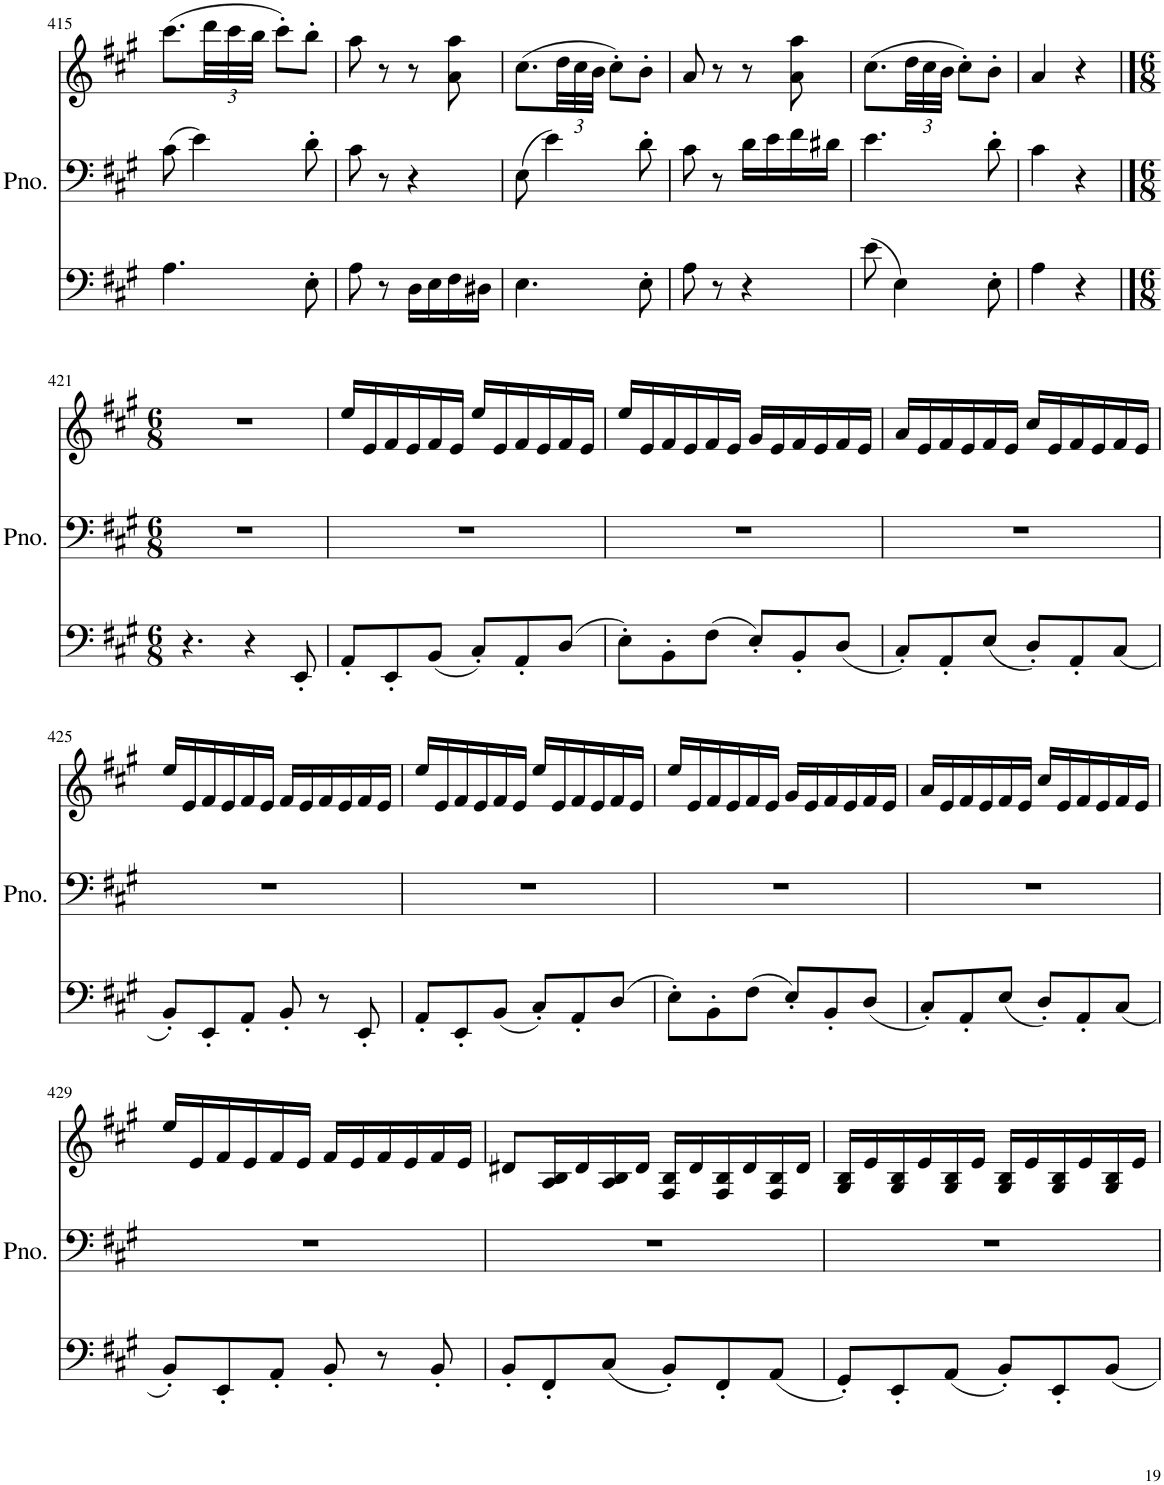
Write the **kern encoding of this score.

**kern	**kern	**kern
*part1	*part1	*part1
*staff3	*staff2	*staff1
*I"Piano	*	*
*I'Pno.	*	*
!!LO:PB:g=z
*clefF4	*clefF4	*clefG2
*k[f#c#g#]	*k[f#c#g#]	*k[f#c#g#]
*M2/4	*M2/4	*M2/4
=415	=415	=415
4.A\	8c#\	(8.ccc#\L
.	4e\	.
*	*	*Xbrackettup
.	.	48ddd\LL
.	.	48ccc#\
.	.	48bb\JJJ
.	.	8ccc#'\L)
8E'\	8d'\	8bb'\J
=416	=416	=416
8A\	8c#\	8aa\
8r	8r	8r
16D\LL	4r	8r
16E\	.	.
16F#\	.	8a\ 8aa\
16D#X\JJ	.	.
=417	=417	=417
4.E\	8E\	(8.cc#\L
.	4e\	.
.	.	48dd\LL
.	.	48cc#\
.	.	48b\JJJ
.	.	8cc#'\L)
8E'\	8d'\	8b'\J
=418	=418	=418
8A\	8c#\	8a/
8r	8r	8r
4r	16d\LL	8r
.	16e\	.
.	16f#\	8a\ 8aa\
.	16d#X\JJ	.
=419	=419	=419
8e\	4.e\	(8.cc#\L
4E\	.	.
.	.	48dd\LL
.	.	48cc#\
.	.	48b\JJJ
.	.	8cc#'\L)
8E'\	8d'\	8b'\J
=420	=420	=420
4A\	4c#\	4a/
4r	4r	4r
!!LO:LB:g=z
==421	==421	==421
*M6/8	*M6/8	*M6/8
4.r	2.r	2.r
4r	.	.
8EE'/	.	.
=422	=422	=422
8AA'/L	2.r	16ee/LL
.	.	16e/
8EE'/	.	16f#/
.	.	16e/
8BB/J	.	16f#/
.	.	16e/JJ
8C#'/L	.	16ee/LL
.	.	16e/
8AA'/	.	16f#/
.	.	16e/
8D/J	.	16f#/
.	.	16e/JJ
=423	=423	=423
8E'\L	2.r	16ee/LL
.	.	16e/
8BB'\	.	16f#/
.	.	16e/
8F#\J	.	16f#/
.	.	16e/JJ
8E'/L	.	16g#/LL
.	.	16e/
8BB'/	.	16f#/
.	.	16e/
8D/J	.	16f#/
.	.	16e/JJ
=424	=424	=424
8C#'/L	2.r	16a/LL
.	.	16e/
8AA'/	.	16f#/
.	.	16e/
8E/J	.	16f#/
.	.	16e/JJ
8D'/L	.	16cc#/LL
.	.	16e/
8AA'/	.	16f#/
.	.	16e/
8C#/J	.	16f#/
.	.	16e/JJ
!!LO:LB:g=z
=425	=425	=425
8BB'/L	2.r	16ee/LL
.	.	16e/
8EE'/	.	16f#/
.	.	16e/
8AA'/J	.	16f#/
.	.	16e/JJ
8BB'/	.	16f#/LL
.	.	16e/
8r	.	16f#/
.	.	16e/
8EE'/	.	16f#/
.	.	16e/JJ
=426	=426	=426
8AA'/L	2.r	16ee/LL
.	.	16e/
8EE'/	.	16f#/
.	.	16e/
8BB/J	.	16f#/
.	.	16e/JJ
8C#'/L	.	16ee/LL
.	.	16e/
8AA'/	.	16f#/
.	.	16e/
8D/J	.	16f#/
.	.	16e/JJ
=427	=427	=427
8E'\L	2.r	16ee/LL
.	.	16e/
8BB'\	.	16f#/
.	.	16e/
8F#\J	.	16f#/
.	.	16e/JJ
8E'/L	.	16g#/LL
.	.	16e/
8BB'/	.	16f#/
.	.	16e/
8D/J	.	16f#/
.	.	16e/JJ
=428	=428	=428
8C#'/L	2.r	16a/LL
.	.	16e/
8AA'/	.	16f#/
.	.	16e/
8E/J	.	16f#/
.	.	16e/JJ
8D'/L	.	16cc#/LL
.	.	16e/
8AA'/	.	16f#/
.	.	16e/
8C#/J	.	16f#/
.	.	16e/JJ
!!LO:LB:g=z
=429	=429	=429
8BB'/L	2.r	16ee/LL
.	.	16e/
8EE'/	.	16f#/
.	.	16e/
8AA'/J	.	16f#/
.	.	16e/JJ
8BB'/	.	16f#/LL
.	.	16e/
8r	.	16f#/
.	.	16e/
8BB'/	.	16f#/
.	.	16e/JJ
=430	=430	=430
8BB'/L	2.r	8d#X/L
8FF#'/	.	16A/ 16B/L
.	.	16d#/
8C#/J	.	16A/ 16B/
.	.	16d#/JJ
8BB'/L	.	16F#/ 16B/LL
.	.	16d#/
8FF#'/	.	16F#/ 16B/
.	.	16d#/
8AA/J	.	16F#/ 16B/
.	.	16d#/JJ
=431	=431	=431
8GG#'/L	2.r	16G#/ 16B/LL
.	.	16e/
8EE'/	.	16G#/ 16B/
.	.	16e/
8AA/J	.	16G#/ 16B/
.	.	16e/JJ
8BB'/L	.	16G#/ 16B/LL
.	.	16e/
8EE'/	.	16G#/ 16B/
.	.	16e/
8BB/J	.	16G#/ 16B/
.	.	16e/JJ
=	=	=
*-	*-	*-
